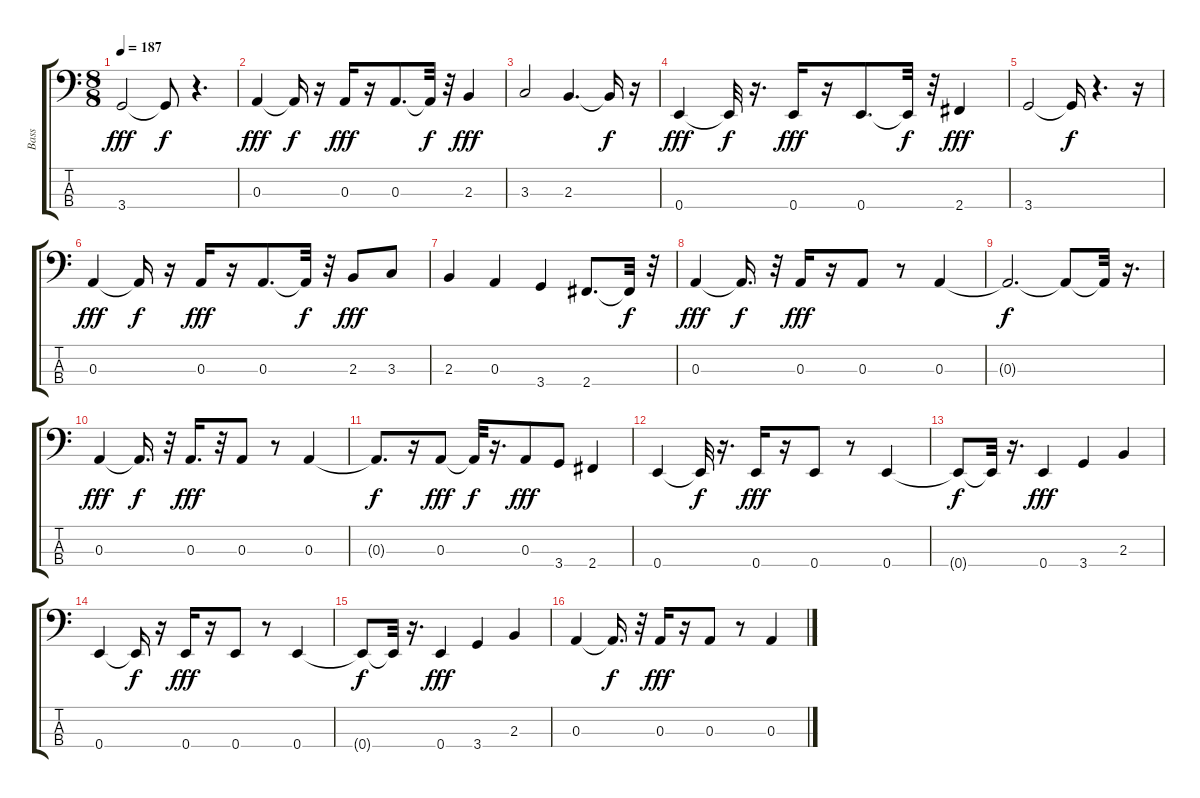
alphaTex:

\track ("Bass" "Bass") {instrument electricbassfinger}
\staff {score tabs}
\tuning (G2 D2 A1 E1) {hide}
\ts (8 8)
\tempo 187
\clef f4
\ks c
3.4.2{dy fff} 3.4{t}.8{dy f} r.4{d} |
0.3.4{dy fff} 0.3{t}.16{dy f} r.16 0.3.16{dy fff} r.16 0.3.8{d} 0.3{t}.32{dy f} r.32 2.3.4{dy fff} |
3.3.2 2.3.4{d} 2.3{t}.16{dy f} r.16 |
0.4.4{dy fff} 0.4{t}.32{dy f} r.16{d} 0.4.16{dy fff} r.16 0.4.8{d} 0.4{t}.32{dy f} r.32 2.4.4{dy fff} |
3.4.2 3.4{t}.16{dy f} r.4{d} r.16 |
0.3.4{dy fff} 0.3{t}.16{dy f} r.16 0.3.16{dy fff} r.16 0.3.8{d} 0.3{t}.32{dy f} r.32 2.3.8{dy fff} 3.3.8 |
2.3.4 0.3.4 3.4.4 2.4.8{d} 2.4{t}.32{dy f} r.32 |
0.3.4{dy fff} 0.3{t}.16{d dy f} r.32 0.3.16{dy fff} r.16 0.3.8 r.8 0.3.4 |
0.3{t}.2{d dy f} 0.3{t}.8 0.3{t}.32 r.16{d} |
0.3.4{dy fff} 0.3{t}.16{d dy f} r.32 0.3.16{d dy fff} r.32 0.3.8 r.8 0.3.4 |
0.3{t}.8{d dy f} r.16 0.3.8{dy fff} 0.3{t}.32{dy f} r.16{d} 0.3.8{dy fff} 3.4.8 2.4.4 |
0.4.4 0.4{t}.32{dy f} r.16{d} 0.4.16{dy fff} r.16 0.4.8 r.8 0.4.4 |
0.4{t}.8{dy f} 0.4{t}.32 r.16{d} 0.4.4{dy fff} 3.4.4 2.3.4 |
0.4.4 0.4{t}.16{dy f} r.16 0.4.16{dy fff} r.16 0.4.8 r.8 0.4.4 |
0.4{t}.8{dy f} 0.4{t}.32 r.16{d} 0.4.4{dy fff} 3.4.4 2.3.4 |
0.3.4 0.3{t}.16{d dy f} r.32 0.3.16{dy fff} r.16 0.3.8 r.8 0.3.4
